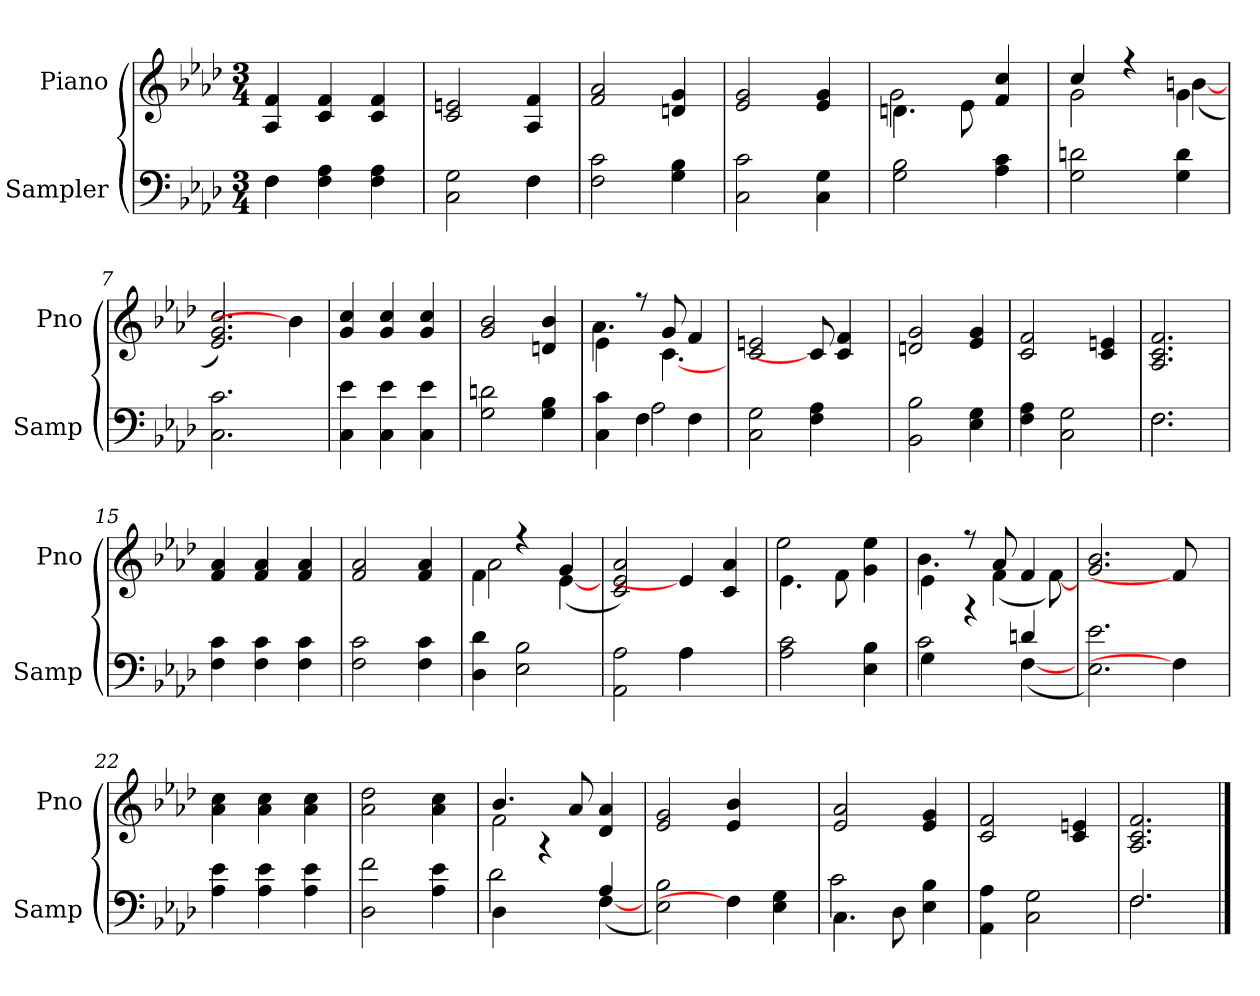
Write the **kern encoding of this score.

**kern	**kern
*part2	*part1
*staff2	*staff1
*I"Sampler	*I"Piano
*I'Samp	*I'Pno
*clefF4	*clefG2
*k[b-e-a-d-]	*k[b-e-a-d-]
*A-:	*A-:
*M3/4	*M3/4
=1	=1
*^	*
4F\	4F	4A- 4f
4F 4A-	2ryy	4c 4f
4F 4A-	.	4c 4f
=2	=2	=2
2C 2G	2ryy	2c 2en
4F\	4F	4A- 4f
*v	*v	*
=3	=3
2F 2c	2f 2a-
4G 4B-	4dn 4g
=4	=4
2C 2c	2e- 2g
4C 4G	4e- 4g
=5	=5
*	*^
2G 2B-	4.dn\	2g
.	8e-\	.
4A- 4c	4f 4cc	4ryy
=6	=6	=6
2G 2dn	4cc/	2g
.	4r	.
4G 4d	4g\	([4bn
*	*v	*v
=7	=7
2.C 2.c	2.e- 2.g 2.cc)
4ryy	4b]
=8	=8
4C 4e-	4g 4cc
4C 4e-	4g 4cc
4C 4e-	4g 4cc
=9	=9
2G 2dn	2g 2b-
4G 4B-	4dn 4b-
=10	=10
*^	*^
4C 4c	4ryy	4e-\	4.a-
4F\	2A-	8r	.
.	.	8g/	[4.c
4F\	.	4f/	.
*v	*v	*	*
*	*v	*v
=11	=11
2C 2G	2c 2en
4F 4A-	8c]
.	4c 4f
8ryy	.
=12	=12
2BB- 2B-	2dn 2g
4E- 4G	4e- 4g
=13	=13
4F 4A-	2c 2f
2C 2G	.
.	4c 4en
=14	=14
*^	*
2.F\	2.F	2.A- 2.c 2.f
*v	*v	*
=15	=15
4F 4c	4f 4a-
4F 4c	4f 4a-
4F 4c	4f 4a-
=16	=16
2F 2c	2f 2a-
4F 4c	4f 4a-
=17	=17
*	*^
4D- 4d-	4f\	2a-
2E- 2B-	4r	.
.	4g/	([4e-
*	*v	*v
=18	=18
*^	*
2AA- 2A-	2ryy	2c 2e- 2a-)
4A-\	4A-	4e-]
4ryy	4ryy	4c 4a-
*v	*v	*
=19	=19
*	*^
2A- 2c	4.e-\	2ee-
.	8f\	.
4E- 4B-	4g 4ee-	4ryy
=20	=20	=20
*^	*	*
4G\	2c	4e-\	4.b-
4r	.	8r	.
.	.	8a-/	(4f
4dn/	([4F	4f/	.
.	.	.	[8f)
*v	*v	*	*
*	*v	*v
=21	=21
2.E- 2.e-)	2.g 2.b-
4F]	8f]
.	8ryy
=22	=22
4A- 4e-	4a- 4cc
4A- 4e-	4a- 4cc
4A- 4e-	4a- 4cc
=23	=23
2D- 2f	2a- 2dd-
4A- 4e-	4a- 4cc
=24	=24
*^	*^
4D-\	2d-	4.b-/	2f
4r	.	.	.
.	.	8a-/	.
4A-/	([4F	4d- 4a-	4ryy
*v	*v	*	*
*	*v	*v
=25	=25
2E- 2B-)	2e- 2g
4F]	4e- 4b-
4E- 4G	4ryy
=26	=26
*^	*
4.C\	2c	2e- 2a-
8D-\	.	.
4E- 4B-	4ryy	4e- 4g
*v	*v	*
=27	=27
4AA- 4A-	2c 2f
2C 2G	.
.	4c 4en
=28	=28
*^	*
2.F/	2.F	2.A- 2.c 2.f
*v	*v	*
==	==
*-	*-
